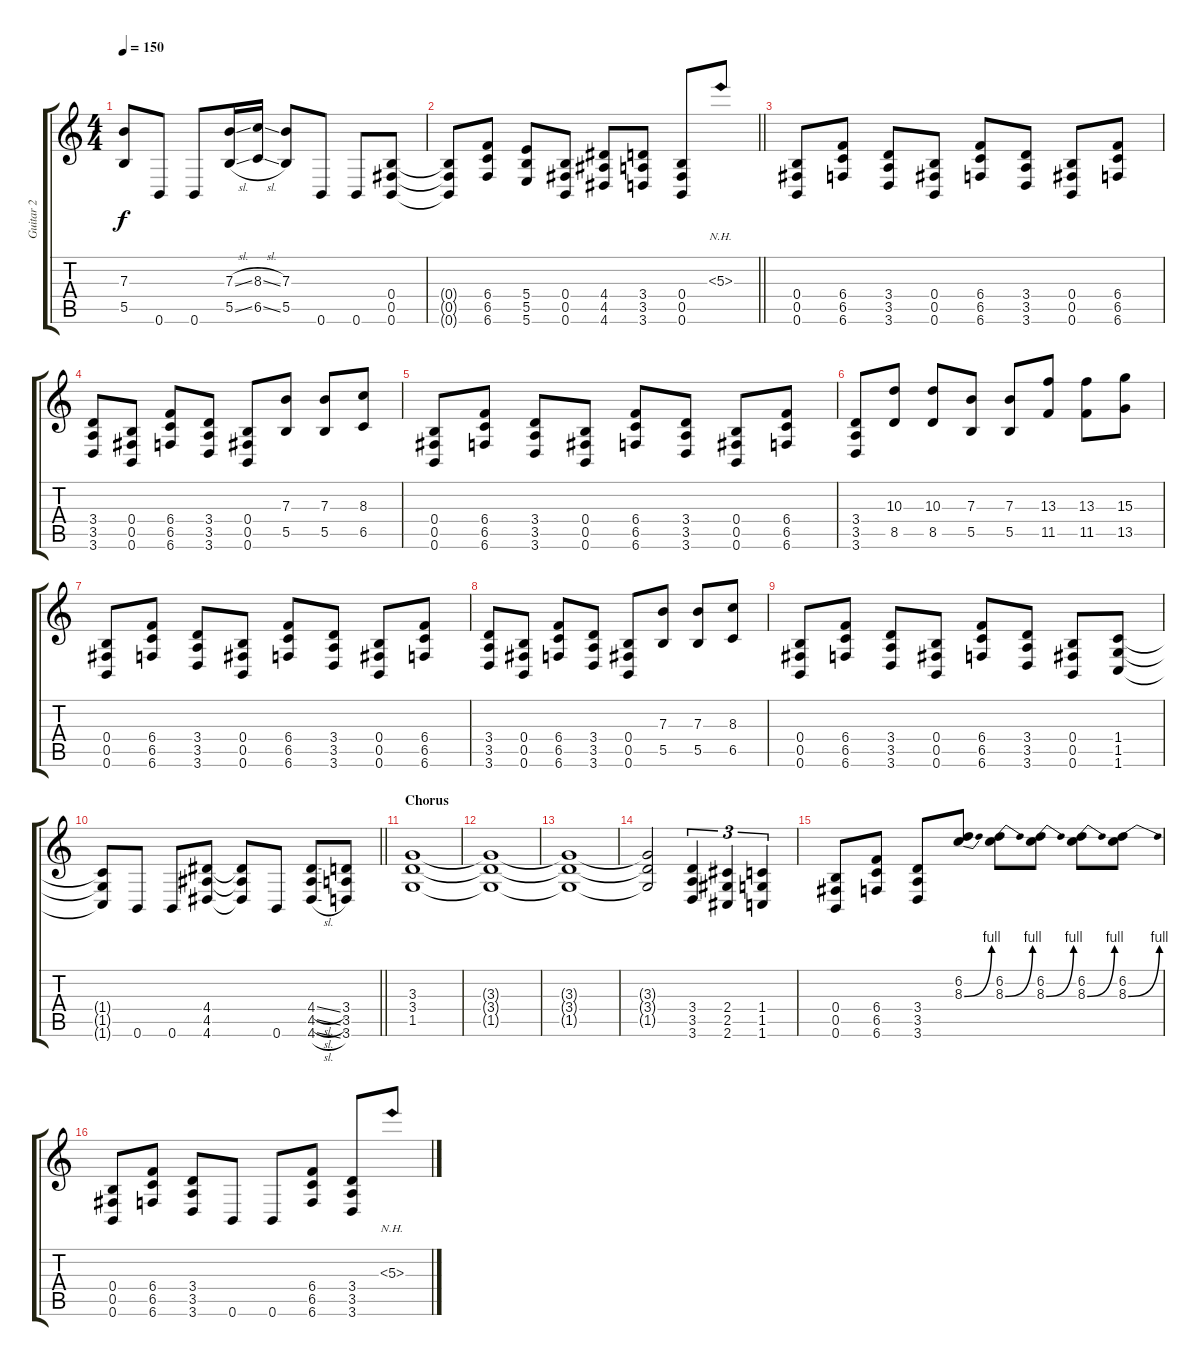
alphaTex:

\track ("Guitar 2" "Guitar 2") {instrument distortionguitar}
\staff {score tabs}
\tuning (Db4 Ab3 E3 B2 Gb2 B1) {hide}
\ts (4 4)
\tempo 150
\clef g2
\ks c
(7.3 5.5).8{dy f} 0.6.8 0.6.8 (7.3{sl} 5.5{sl}).16 (8.3{sl} 6.5{sl}).16 (7.3 5.5).8 0.6.8 0.6.8 (0.4 0.5 0.6).8 |
\barLineRight lightlight
(0.4{t} 0.5{t} 0.6{t}).8 (6.4 6.5 6.6).8 (5.4 5.5 5.6).8 (0.4 0.5 0.6).8 (4.4 4.5 4.6).8 (3.4 3.5 3.6).8 (0.4 0.5 0.6).8 5.3{nh}.8 |
\section ("" "")
(0.4 0.5 0.6).8 (6.4 6.5 6.6).8 (3.4 3.5 3.6).8 (0.4 0.5 0.6).8 (6.4 6.5 6.6).8 (3.4 3.5 3.6).8 (0.4 0.5 0.6).8 (6.4 6.5 6.6).8 |
(3.4 3.5 3.6).8 (0.4 0.5 0.6).8 (6.4 6.5 6.6).8 (3.4 3.5 3.6).8 (0.4 0.5 0.6).8 (7.3 5.5).8 (7.3 5.5).8 (8.3 6.5).8 |
(0.4 0.5 0.6).8 (6.4 6.5 6.6).8 (3.4 3.5 3.6).8 (0.4 0.5 0.6).8 (6.4 6.5 6.6).8 (3.4 3.5 3.6).8 (0.4 0.5 0.6).8 (6.4 6.5 6.6).8 |
(3.4 3.5 3.6).8 (10.3 8.5).8 (10.3 8.5).8 (7.3 5.5).8 (7.3 5.5).8 (13.3 11.5).8 (13.3 11.5).8 (15.3 13.5).8 |
(0.4 0.5 0.6).8 (6.4 6.5 6.6).8 (3.4 3.5 3.6).8 (0.4 0.5 0.6).8 (6.4 6.5 6.6).8 (3.4 3.5 3.6).8 (0.4 0.5 0.6).8 (6.4 6.5 6.6).8 |
(3.4 3.5 3.6).8 (0.4 0.5 0.6).8 (6.4 6.5 6.6).8 (3.4 3.5 3.6).8 (0.4 0.5 0.6).8 (7.3 5.5).8 (7.3 5.5).8 (8.3 6.5).8 |
(0.4 0.5 0.6).8 (6.4 6.5 6.6).8 (3.4 3.5 3.6).8 (0.4 0.5 0.6).8 (6.4 6.5 6.6).8 (3.4 3.5 3.6).8 (0.4 0.5 0.6).8 (1.4 1.5 1.6).8 |
\barLineRight lightlight
(1.4{t} 1.5{t} 1.6{t}).8 0.6.8 0.6.8 (4.4 4.5 4.6).8 (4.4{t} 4.5{t} 4.6{t}).8 0.6.8 (4.4{sl} 4.5{sl} 4.6{sl}).8 (3.4 3.5 3.6).8 |
\section ("" "Chorus")
(3.3 3.4 1.5).1 |
(3.3{t} 3.4{t} 1.5{t}).1 |
(3.3{t} 3.4{t} 1.5{t}).1 |
(3.3{t} 3.4{t} 1.5{t}).2 (3.4 3.5 3.6).4{tu (3 2)} (2.4 2.5 2.6).4{tu (3 2)} (1.4 1.5 1.6).4{tu (3 2)} |
(0.4 0.5 0.6).8 (6.4 6.5 6.6).8 (3.4 3.5 3.6).8 (6.2 8.3{be (bend 0 0 60 4)}).8 (6.2 8.3{be (bend 0 0 60 4)}).8 (6.2 8.3{be (bend 0 0 60 4)}).8 (6.2 8.3{be (bend 0 0 60 4)}).8 (6.2 8.3{be (bend 0 0 60 4)}).8 |
(0.4 0.5 0.6).8 (6.4 6.5 6.6).8 (3.4 3.5 3.6).8 0.6.8 0.6.8 (6.4 6.5 6.6).8 (3.4 3.5 3.6).8 5.3{nh}.8
